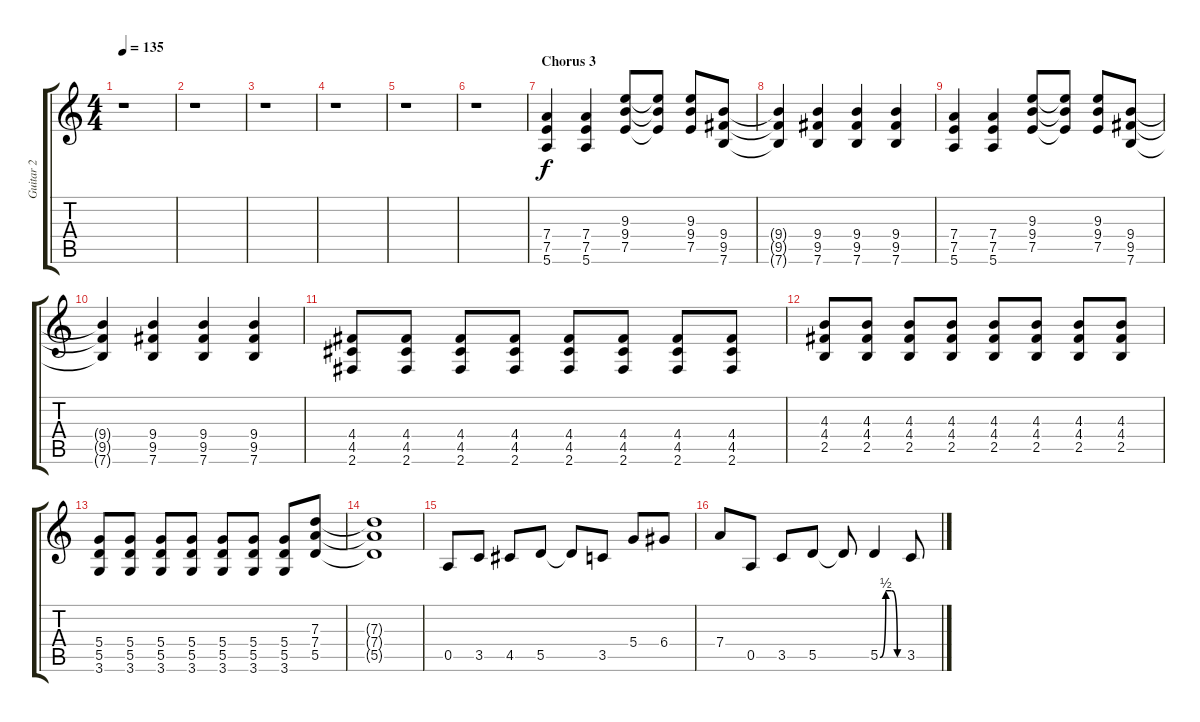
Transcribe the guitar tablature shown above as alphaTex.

\track ("Guitar 2" "Guitar 2") {instrument overdrivenguitar}
\staff {score tabs}
\tuning (E4 B3 G3 D3 A2 E2) {hide}
\ts (4 4)
\tempo 135
\clef g2
\ks c
r.1{dy f volume 13} |
r.1 |
r.1 |
r.1 |
r.1 |
r.1 |
\section ("" "Chorus 3")
(7.4 7.5 5.6).4 (7.4 7.5 5.6).4 (9.3 9.4 7.5).8 (9.3{t} 9.4{t} 7.5{t}).8 (9.3 9.4 7.5).8 (9.4 9.5 7.6).8 |
(9.4{t} 9.5{t} 7.6{t}).4 (9.4 9.5 7.6).4 (9.4 9.5 7.6).4 (9.4 9.5 7.6).4 |
(7.4 7.5 5.6).4 (7.4 7.5 5.6).4 (9.3 9.4 7.5).8 (9.3{t} 9.4{t} 7.5{t}).8 (9.3 9.4 7.5).8 (9.4 9.5 7.6).8 |
(9.4{t} 9.5{t} 7.6{t}).4 (9.4 9.5 7.6).4 (9.4 9.5 7.6).4 (9.4 9.5 7.6).4 |
(4.4 4.5 2.6).8 (4.4 4.5 2.6).8 (4.4 4.5 2.6).8 (4.4 4.5 2.6).8 (4.4 4.5 2.6).8 (4.4 4.5 2.6).8 (4.4 4.5 2.6).8 (4.4 4.5 2.6).8 |
(4.3 4.4 2.5).8 (4.3 4.4 2.5).8 (4.3 4.4 2.5).8 (4.3 4.4 2.5).8 (4.3 4.4 2.5).8 (4.3 4.4 2.5).8 (4.3 4.4 2.5).8 (4.3 4.4 2.5).8 |
(5.4 5.5 3.6).8 (5.4 5.5 3.6).8 (5.4 5.5 3.6).8 (5.4 5.5 3.6).8 (5.4 5.5 3.6).8 (5.4 5.5 3.6).8 (5.4 5.5 3.6).8 (7.3 7.4 5.5).8 |
(7.3{t} 7.4{t} 5.5{t}).1 |
0.5.8 3.5.8 4.5.8 5.5.8 5.5{t}.8 3.5.8 5.4.8 6.4.8 |
7.4.8 0.5.8 3.5.8 5.5.8 5.5{t}.8 5.5{be (custom 0 0 15 2 30 2 45 0 60 0)}.4 3.5.8
